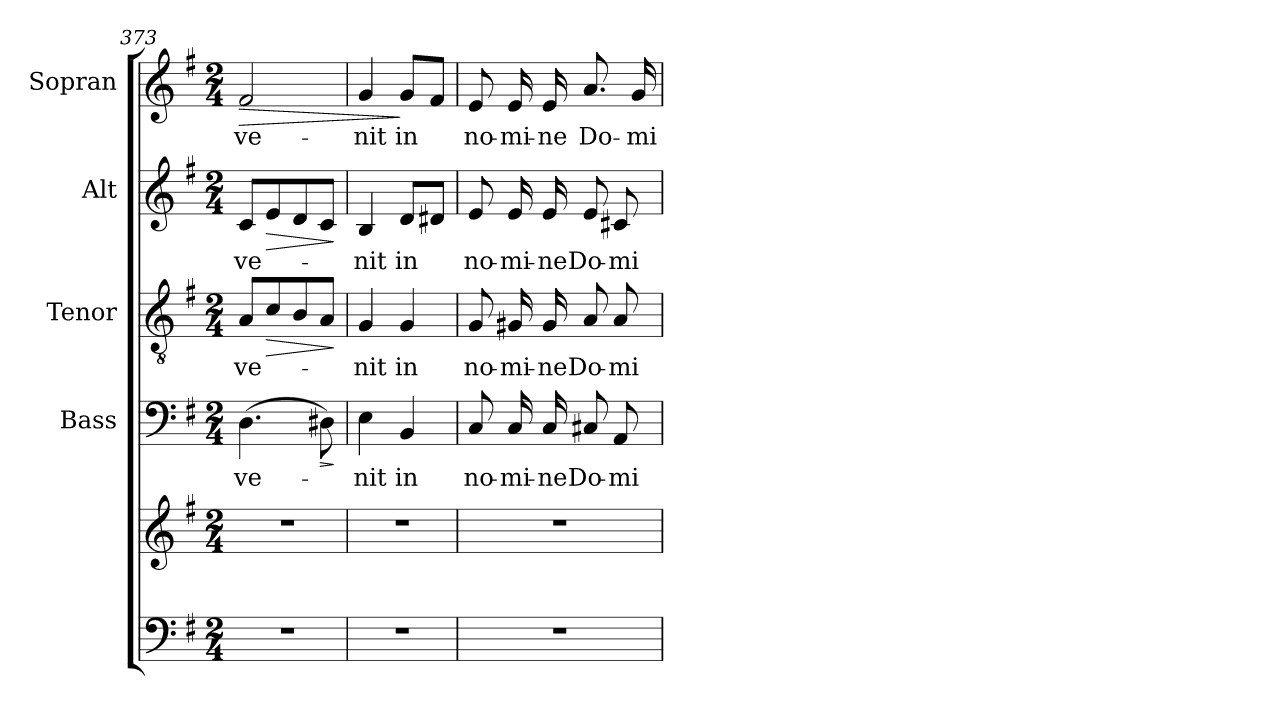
**kern	**kern	**kern	**text	**dynam	**kern	**text	**dynam	**kern	**text	**dynam	**kern	**text	**dynam
*part5	*part5	*part4	*part4	*part4	*part3	*part3	*part3	*part2	*part2	*part2	*part1	*part1	*part1
*staff6	*staff5	*staff4	*staff4	*staff4	*staff3	*staff3	*staff3	*staff2	*staff2	*staff2	*staff1	*staff1	*staff1
*	*	*I"Bass	*	*	*I"Tenor	*	*	*I"Alt	*	*	*I"Sopran	*	*
*	*	*I'B.	*	*	*I'T.	*	*	*I'A.	*	*	*I'S.	*	*
*clefF4	*clefG2	*clefF4	*	*	*clefGv2	*	*	*clefG2	*	*	*clefG2	*	*
*k[f#]	*k[f#]	*k[f#]	*	*	*k[f#]	*	*	*k[f#]	*	*	*k[f#]	*	*
*G:	*G:	*G:	*	*	*G:	*	*	*G:	*	*	*G:	*	*
*M2/4	*M2/4	*M2/4	*	*	*M2/4	*	*	*M2/4	*	*	*M2/4	*	*
=373	=373	=373	=373	=373	=373	=373	=373	=373	=373	=373	=373	=373	=373
!	!	!	!LO:LY:b	!	!	!LO:LY:b	!	!	!LO:LY:b	!	!	!LO:LY:b	!LO:HP:b
2r	2r	(>4.D\	ve-	.	8A/L	ve-	.	8c/L	ve-	.	2f#/	ve-	>
!	!	!	!	!	!	!	!LO:HP:b	!	!	!LO:HP:b	!	!	!
.	.	.	.	.	8c/	.	>	8e/	.	>	.	.	.
.	.	.	.	.	8B/	.	.	8d/	.	.	.	.	.
!	!	!	!	!LO:HP:b	!	!	!	!	!	!	!	!	!
.	.	8D#X\)	.	>	8A/J	.	.	8c/J	.	.	.	.	.
.	.	.	.	]	.	.	]	.	.	]	.	.	.
=374	=374	=374	=374	=374	=374	=374	=374	=374	=374	=374	=374	=374	=374
!	!	!	!LO:LY:b	!	!	!LO:LY:b	!	!	!LO:LY:b	!	!	!LO:LY:b	!
2r	2r	4E\	-nit	.	4G/	-nit	.	4B/	-nit	.	4g/	-nit	.
!	!	!	!LO:LY:b	!	!	!LO:LY:b	!	!	!LO:LY:b	!	!	!LO:LY:b	!
.	.	4BB/	in	.	4G/	in	.	8d/L	in	.	8g/L	in	]
.	.	.	.	.	.	.	.	8d#X/J	.	.	8f#/J	.	.
=375	=375	=375	=375	=375	=375	=375	=375	=375	=375	=375	=375	=375	=375
!	!	!	!LO:LY:b	!	!	!LO:LY:b	!	!	!LO:LY:b	!	!	!LO:LY:b	!
2r	2r	8C/	no-	.	8G/	no-	.	8e/	no-	.	8e/	no-	.
!	!	!	!LO:LY:b	!	!	!LO:LY:b	!	!	!LO:LY:b	!	!	!LO:LY:b	!
.	.	16C/	-mi-	.	16G#X/	-mi-	.	16e/	-mi-	.	16e/	-mi-	.
!	!	!	!LO:LY:b	!	!	!LO:LY:b	!	!	!LO:LY:b	!	!	!LO:LY:b	!
.	.	16C/	-ne	.	16G#/	-ne	.	16e/	-ne	.	16e/	-ne	.
!	!	!	!LO:LY:b	!	!	!LO:LY:b	!	!	!LO:LY:b	!	!	!LO:LY:b	!
.	.	8C#X/	Do-	.	8A/	Do-	.	8e/	Do-	.	8.a/	Do-	.
!	!	!	!LO:LY:b	!	!	!LO:LY:b	!	!	!LO:LY:b	!	!	!	!
.	.	8AA/	-mi-	.	8A/	-mi-	.	8c#X/	-mi-	.	.	.	.
!	!	!	!	!	!	!	!	!	!	!	!	!LO:LY:b	!
.	.	.	.	.	.	.	.	.	.	.	16g/	-mi-	.
=	=	=	=	=	=	=	=	=	=	=	=	=	=
*-	*-	*-	*-	*-	*-	*-	*-	*-	*-	*-	*-	*-	*-
